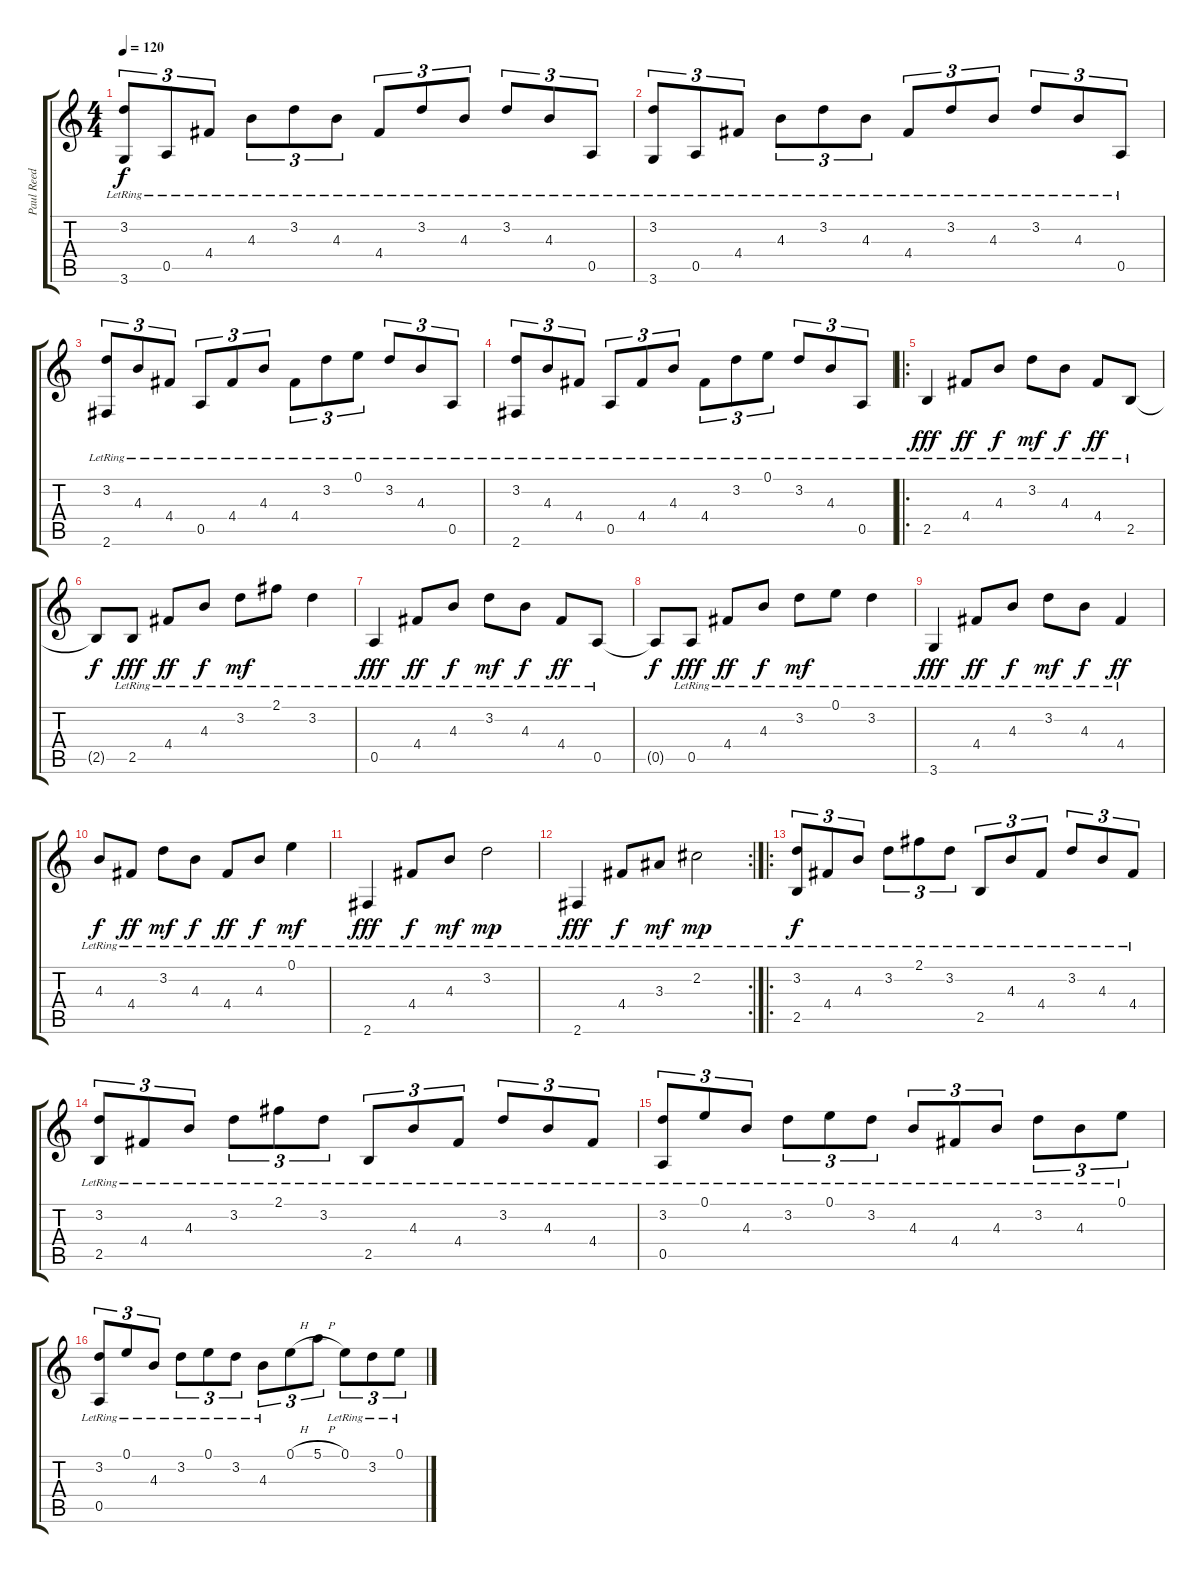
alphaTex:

\track ("Paul Reed Smith Custom 22" "Paul Reed ") {instrument electricguitarmuted}
\staff {score tabs}
\tuning (E4 B3 G3 D3 A2 E2) {hide}
\ts (4 4)
\tempo 120
\clef g2
\ks c
(3.2{lr} 3.6{lr}).8{tu (3 2) dy f} 0.5{lr}.8{tu (3 2)} 4.4{lr}.8{tu (3 2)} 4.3{lr}.8{tu (3 2)} 3.2{lr}.8{tu (3 2)} 4.3{lr}.8{tu (3 2)} 4.4{lr}.8{tu (3 2)} 3.2{lr}.8{tu (3 2)} 4.3{lr}.8{tu (3 2)} 3.2{lr}.8{tu (3 2)} 4.3{lr}.8{tu (3 2)} 0.5{lr}.8{tu (3 2)} |
(3.2{lr} 3.6{lr}).8{tu (3 2)} 0.5{lr}.8{tu (3 2)} 4.4{lr}.8{tu (3 2)} 4.3{lr}.8{tu (3 2)} 3.2{lr}.8{tu (3 2)} 4.3{lr}.8{tu (3 2)} 4.4{lr}.8{tu (3 2)} 3.2{lr}.8{tu (3 2)} 4.3{lr}.8{tu (3 2)} 3.2{lr}.8{tu (3 2)} 4.3{lr}.8{tu (3 2)} 0.5{lr}.8{tu (3 2)} |
(3.2{lr} 2.6{lr}).8{tu (3 2)} 4.3{lr}.8{tu (3 2)} 4.4{lr}.8{tu (3 2)} 0.5{lr}.8{tu (3 2)} 4.4{lr}.8{tu (3 2)} 4.3{lr}.8{tu (3 2)} 4.4{lr}.8{tu (3 2)} 3.2{lr}.8{tu (3 2)} 0.1{lr}.8{tu (3 2)} 3.2{lr}.8{tu (3 2)} 4.3{lr}.8{tu (3 2)} 0.5{lr}.8{tu (3 2)} |
(3.2{lr} 2.6{lr}).8{tu (3 2)} 4.3{lr}.8{tu (3 2)} 4.4{lr}.8{tu (3 2)} 0.5{lr}.8{tu (3 2)} 4.4{lr}.8{tu (3 2)} 4.3{lr}.8{tu (3 2)} 4.4{lr}.8{tu (3 2)} 3.2{lr}.8{tu (3 2)} 0.1{lr}.8{tu (3 2)} 3.2{lr}.8{tu (3 2)} 4.3{lr}.8{tu (3 2)} 0.5{lr}.8{tu (3 2)} |
\ro
2.5{lr}.4{dy fff} 4.4{lr}.8{dy ff} 4.3{lr}.8{dy f} 3.2{lr}.8{dy mf} 4.3{lr}.8{dy f} 4.4{lr}.8{dy ff} 2.5{lr}.8 |
2.5{t}.8{dy f} 2.5{lr}.8{dy fff} 4.4{lr}.8{dy ff} 4.3{lr}.8{dy f} 3.2{lr}.8{dy mf} 2.1{lr}.8 3.2{lr}.4 |
0.5{lr}.4{dy fff} 4.4{lr}.8{dy ff} 4.3{lr}.8{dy f} 3.2{lr}.8{dy mf} 4.3{lr}.8{dy f} 4.4{lr}.8{dy ff} 0.5{lr}.8 |
0.5{t}.8{dy f} 0.5{lr}.8{dy fff} 4.4{lr}.8{dy ff} 4.3{lr}.8{dy f} 3.2{lr}.8{dy mf} 0.1{lr}.8 3.2{lr}.4 |
3.6{lr}.4{dy fff} 4.4{lr}.8{dy ff} 4.3{lr}.8{dy f} 3.2{lr}.8{dy mf} 4.3{lr}.8{dy f} 4.4{lr}.4{dy ff} |
4.3{lr}.8{dy f} 4.4{lr}.8{dy ff} 3.2{lr}.8{dy mf} 4.3{lr}.8{dy f} 4.4{lr}.8{dy ff} 4.3{lr}.8{dy f} 0.1{lr}.4{dy mf} |
2.6{lr}.4{dy fff} 4.4{lr}.8{dy f} 4.3{lr}.8{dy mf} 3.2{lr}.2{dy mp} |
\rc 2
2.6{lr}.4{dy fff} 4.4{lr}.8{dy f} 3.3{lr}.8{dy mf} 2.2{lr}.2{dy mp} |
\ro
(3.2{lr} 2.5{lr}).8{tu (3 2) dy f} 4.4{lr}.8{tu (3 2)} 4.3{lr}.8{tu (3 2)} 3.2{lr}.8{tu (3 2)} 2.1{lr}.8{tu (3 2)} 3.2{lr}.8{tu (3 2)} 2.5{lr}.8{tu (3 2)} 4.3{lr}.8{tu (3 2)} 4.4{lr}.8{tu (3 2)} 3.2{lr}.8{tu (3 2)} 4.3{lr}.8{tu (3 2)} 4.4{lr}.8{tu (3 2)} |
(3.2{lr} 2.5{lr}).8{tu (3 2)} 4.4{lr}.8{tu (3 2)} 4.3{lr}.8{tu (3 2)} 3.2{lr}.8{tu (3 2)} 2.1{lr}.8{tu (3 2)} 3.2{lr}.8{tu (3 2)} 2.5{lr}.8{tu (3 2)} 4.3{lr}.8{tu (3 2)} 4.4{lr}.8{tu (3 2)} 3.2{lr}.8{tu (3 2)} 4.3{lr}.8{tu (3 2)} 4.4{lr}.8{tu (3 2)} |
(3.2{lr} 0.5{lr}).8{tu (3 2)} 0.1{lr}.8{tu (3 2)} 4.3{lr}.8{tu (3 2)} 3.2{lr}.8{tu (3 2)} 0.1{lr}.8{tu (3 2)} 3.2{lr}.8{tu (3 2)} 4.3{lr}.8{tu (3 2)} 4.4{lr}.8{tu (3 2)} 4.3{lr}.8{tu (3 2)} 3.2{lr}.8{tu (3 2)} 4.3{lr}.8{tu (3 2)} 0.1{lr}.8{tu (3 2)} |
(3.2{lr} 0.5{lr}).8{tu (3 2)} 0.1{lr}.8{tu (3 2)} 4.3{lr}.8{tu (3 2)} 3.2{lr}.8{tu (3 2)} 0.1{lr}.8{tu (3 2)} 3.2{lr}.8{tu (3 2)} 4.3{lr}.8{tu (3 2)} 0.1{h}.8{tu (3 2)} 5.1{h}.8{tu (3 2)} 0.1{lr}.8{tu (3 2)} 3.2{lr}.8{tu (3 2)} 0.1{lr}.8{tu (3 2)}
